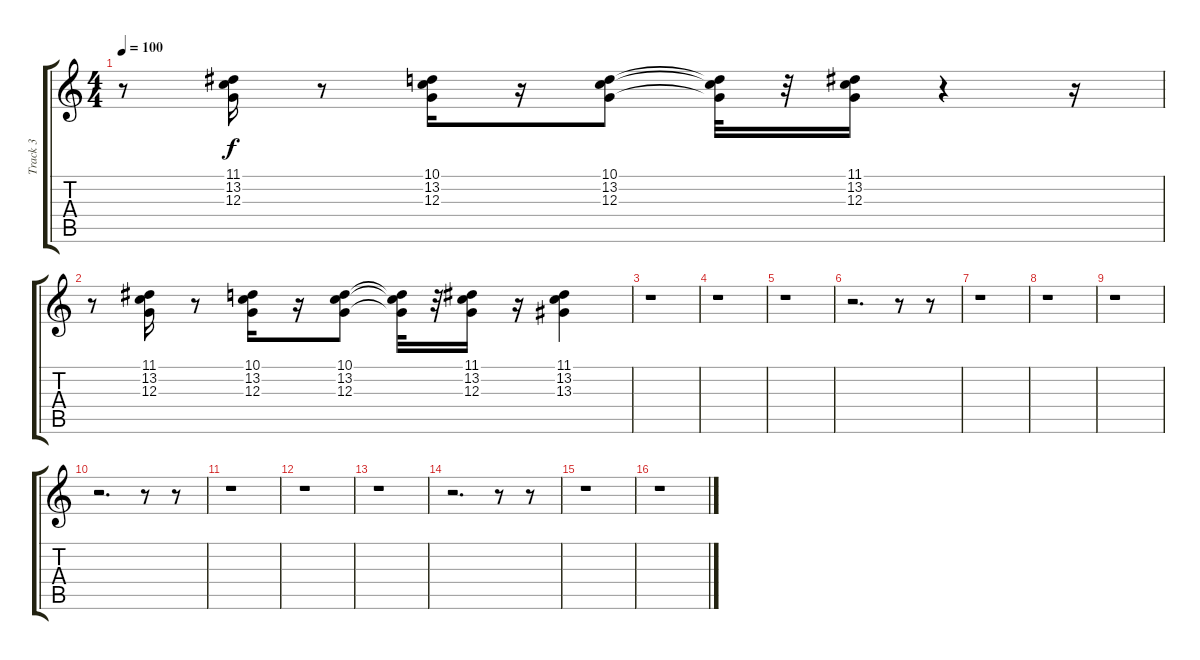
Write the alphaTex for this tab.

\track ("Track 3" "Track 3") {instrument pizzicatostrings}
\staff {score tabs}
\tuning (E4 B3 G3 D3 A2 E2) {hide}
\ts (4 4)
\tempo 100
\clef g2
\ks c
r.8{dy f} (11.1 13.2 12.3).16 r.8 (10.1 13.2 12.3).16 r.16 (10.1 13.2 12.3).8 (10.1{t} 13.2{t} 12.3{t}).32 r.32 (11.1 13.2 12.3).16 r.4 r.16 |
r.8 (11.1 13.2 12.3).16 r.8 (10.1 13.2 12.3).16 r.16 (10.1 13.2 12.3).8 (10.1{t} 13.2{t} 12.3{t}).32 r.32 (11.1 13.2 12.3).16 r.16 (11.1 13.2 13.3).4 |
r.1 |
r.1 |
r.1{instrument pad8sweep} |
r.2{d} r.8 r.8 |
r.1 |
r.1 |
r.1 |
r.2{d} r.8 r.8 |
r.1 |
r.1 |
r.1 |
r.2{d} r.8 r.8 |
r.1 |
r.1
